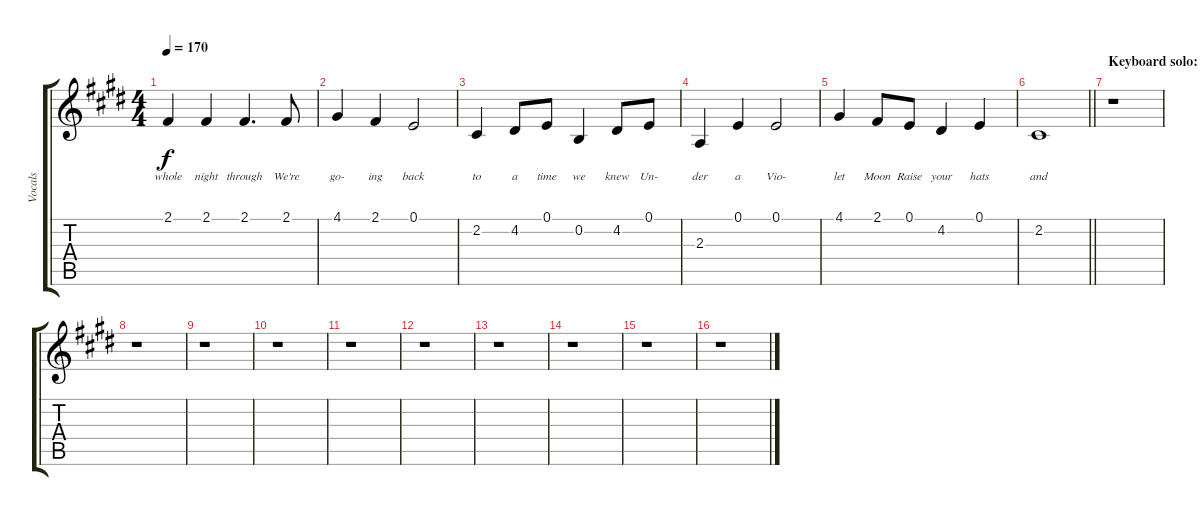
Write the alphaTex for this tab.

\track ("Vocals" "Vocals") {instrument synthstrings2}
\staff {score tabs}
\tuning (E4 B3 G3 D3 A2 E2) {hide}
\ts (4 4)
\tempo 170
\clef g2
\ks c#minor
2.1.4{lyrics (0 "whole") lyrics (1 "") lyrics (2 "") lyrics (3 "") lyrics (4 "") dy f} 2.1.4{lyrics (0 "night") lyrics (1 "") lyrics (2 "") lyrics (3 "") lyrics (4 "")} 2.1.4{d lyrics (0 "through") lyrics (1 "") lyrics (2 "") lyrics (3 "") lyrics (4 "")} 2.1.8{lyrics (0 "We're") lyrics (1 "") lyrics (2 "") lyrics (3 "") lyrics (4 "")} |
4.1.4{lyrics (0 "go-") lyrics (1 "") lyrics (2 "") lyrics (3 "") lyrics (4 "")} 2.1.4{lyrics (0 "ing") lyrics (1 "") lyrics (2 "") lyrics (3 "") lyrics (4 "")} 0.1.2{lyrics (0 "back") lyrics (1 "") lyrics (2 "") lyrics (3 "") lyrics (4 "")} |
2.2.4{lyrics (0 "to") lyrics (1 "") lyrics (2 "") lyrics (3 "") lyrics (4 "")} 4.2.8{lyrics (0 "a") lyrics (1 "") lyrics (2 "") lyrics (3 "") lyrics (4 "")} 0.1.8{lyrics (0 "time") lyrics (1 "") lyrics (2 "") lyrics (3 "") lyrics (4 "")} 0.2.4{lyrics (0 "we") lyrics (1 "") lyrics (2 "") lyrics (3 "") lyrics (4 "")} 4.2.8{lyrics (0 "knew") lyrics (1 "") lyrics (2 "") lyrics (3 "") lyrics (4 "")} 0.1.8{lyrics (0 "Un-") lyrics (1 "") lyrics (2 "") lyrics (3 "") lyrics (4 "")} |
2.3.4{lyrics (0 "der") lyrics (1 "") lyrics (2 "") lyrics (3 "") lyrics (4 "")} 0.1.4{lyrics (0 "a") lyrics (1 "") lyrics (2 "") lyrics (3 "") lyrics (4 "")} 0.1.2{lyrics (0 "Vio-") lyrics (1 "") lyrics (2 "") lyrics (3 "") lyrics (4 "")} |
4.1.4{lyrics (0 "let") lyrics (1 "") lyrics (2 "") lyrics (3 "") lyrics (4 "")} 2.1.8{lyrics (0 "Moon") lyrics (1 "") lyrics (2 "") lyrics (3 "") lyrics (4 "")} 0.1.8{lyrics (0 "Raise") lyrics (1 "") lyrics (2 "") lyrics (3 "") lyrics (4 "")} 4.2.4{lyrics (0 "your") lyrics (1 "") lyrics (2 "") lyrics (3 "") lyrics (4 "")} 0.1.4{lyrics (0 "hats") lyrics (1 "") lyrics (2 "") lyrics (3 "") lyrics (4 "")} |
\barLineRight lightlight
2.2.1{lyrics (0 "and") lyrics (1 "") lyrics (2 "") lyrics (3 "") lyrics (4 "")} |
\section ("" "Keyboard solo:")
r.1 |
r.1 |
r.1 |
r.1 |
r.1 |
r.1 |
r.1 |
r.1 |
r.1 |
r.1
